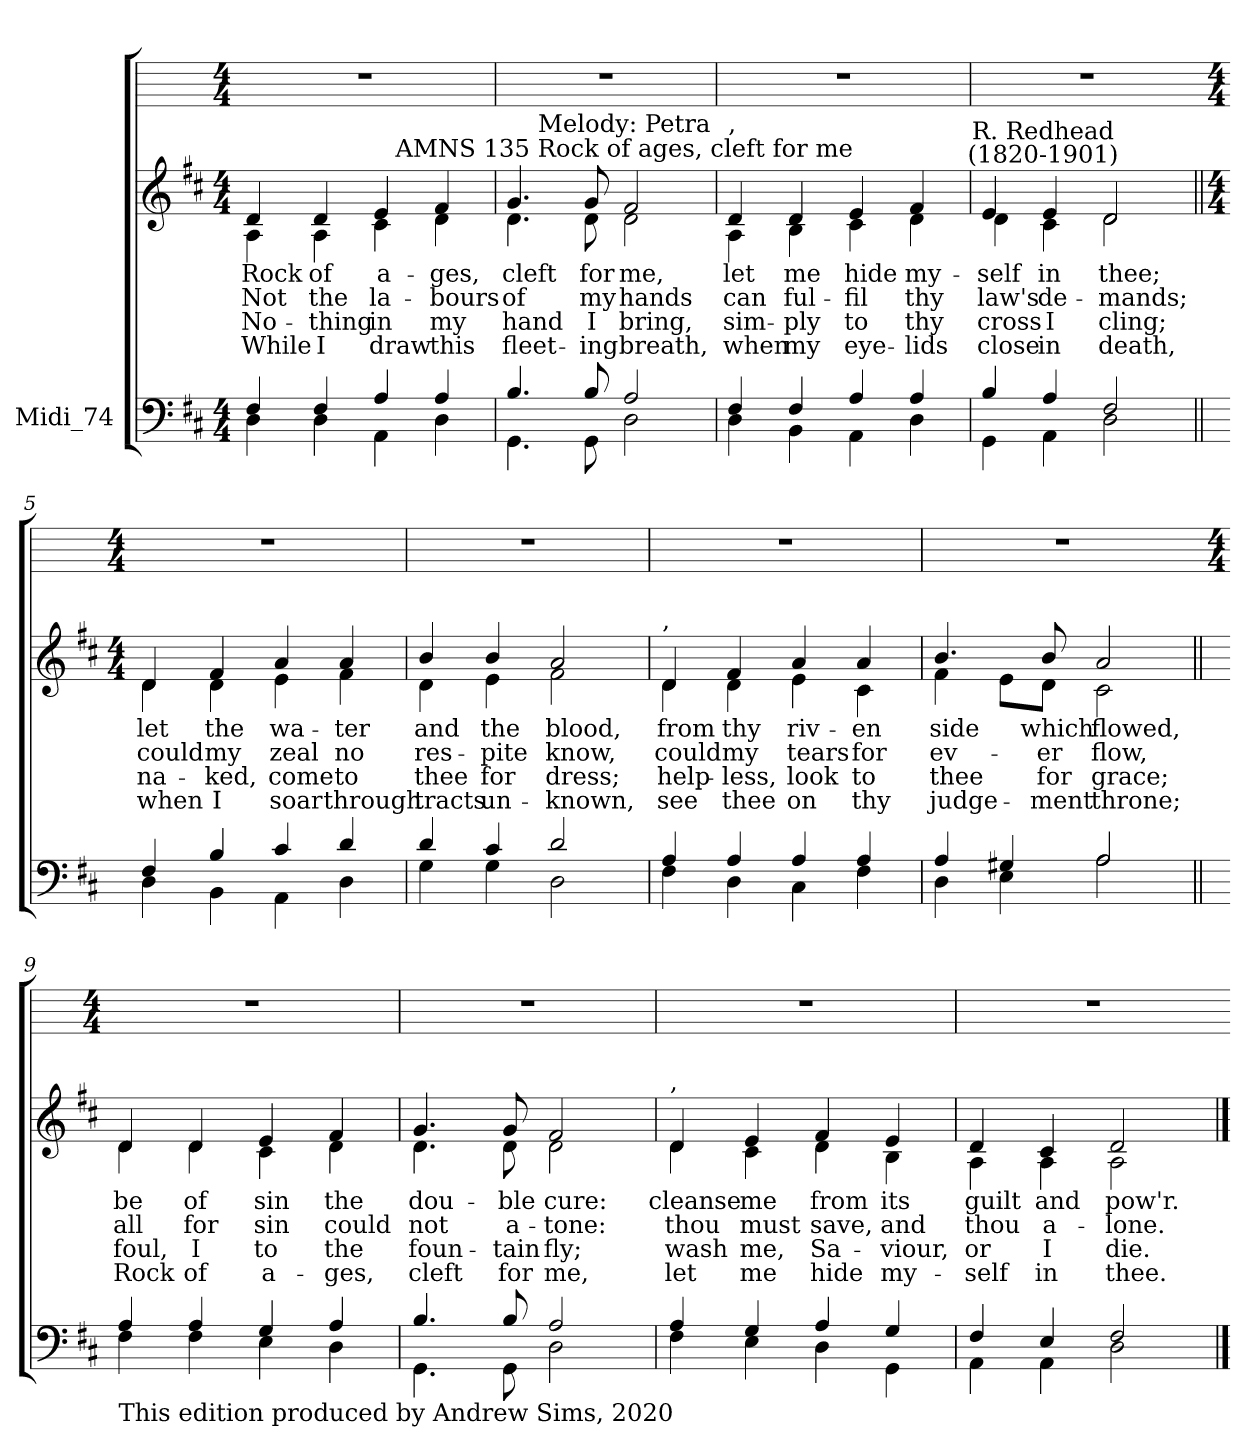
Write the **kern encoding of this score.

**kern	**kern	**text	**text	**text	**text	**kern
*part3	*part2	*part2	*part2	*part2	*part2	*part1
*staff3	*staff2	*staff2	*staff2	*staff2	*staff2	*staff1
*I"Midi_74	*	*	*	*	*	*
*clefF4	*clefG2	*	*	*	*	*
*k[f#c#]	*k[f#c#]	*	*	*	*	*
*D:	*D:	*	*	*	*	*
*M4/4	*M4/4	*	*	*	*	*M4/4
=1	=1	=1	=1	=1	=1	=1
*^	*	*	*	*	*	*
!	!	!LO:TX:a:cj:t=A. M. Toplady\n(1740-1778)	!	!	!	!	!
!	!	!	!LO:LY:b	!LO:LY:b	!LO:LY:b	!LO:LY:b	!
*	*	*^	*	*	*	*	*
4F#/	4D\	4d/	4A\	Rock	Not	No-	-While	1r
!	!	!	!	!LO:LY:b	!LO:LY:b	!LO:LY:b	!LO:LY:b	!
4F#/	4D\	4d/	4A\	of	the	thing	I	.
!	!	!	!	!LO:LY:b	!LO:LY:b	!LO:LY:b	!LO:LY:b	!
4A/	4AA\	4e/	4c#\	a-	-la-	-in	draw	.
!	!	!	!	!LO:LY:b	!LO:LY:b	!LO:LY:b	!LO:LY:b	!
4A/	4D\	4f#/	4d\	ges,	bours	my	this	.
=2	=2	=2	=2	=2	=2	=2	=2	=2
!	!	!	!	!LO:LY:b	!LO:LY:b	!LO:LY:b	!LO:LY:b	!
4.B/	4.GG\	4.g/	4.d\	cleft	of	hand	fleet-	1r
!	!	!	!	!LO:LY:b	!LO:LY:b	!LO:LY:b	!LO:LY:b	!
8B/	8GG\	8g/	8d\	-for	my	I	ing	.
!	!	!LO:TX:a:cj:t=AMNS 135 Rock of ages, cleft for me	!	!	!	!	!	!
!	!	!LO:TX:a:cj:t=Melody&colon; Petra	!	!	!	!	!	!
!	!	!	!	!LO:LY:b	!LO:LY:b	!LO:LY:b	!LO:LY:b	!
2A/	2D\	2f#/	2d\	me,	hands	bring,	breath,	.
=3	=3	=3	=3	=3	=3	=3	=3	=3
!	!	!LO:TX:a:t=,	!	!	!	!	!	!
!	!	!	!	!LO:LY:b	!LO:LY:b	!LO:LY:b	!LO:LY:b	!
4F#/	4D\	4d/	4A\	let	can	sim-	-when	1r
!	!	!	!	!LO:LY:b	!LO:LY:b	!LO:LY:b	!LO:LY:b	!
4F#/	4BB\	4d/	4B\	me	ful-	-ply	my	.
!	!	!	!	!LO:LY:b	!LO:LY:b	!LO:LY:b	!LO:LY:b	!
4A/	4AA\	4e/	4c#\	hide	fil	to	eye-	.
!	!	!	!	!LO:LY:b	!LO:LY:b	!LO:LY:b	!LO:LY:b	!
4A/	4D\	4f#/	4d\	-my-	-thy	thy	lids	.
=4	=4	=4	=4	=4	=4	=4	=4	=4
!	!	!	!	!LO:LY:b	!LO:LY:b	!LO:LY:b	!LO:LY:b	!
4B/	4GG\	4e/	4d\	self	law's	cross	close	1r
!	!	!LO:TX:a:cj:t=R. Redhead\n(1820-1901)	!	!	!	!	!	!
!	!	!	!	!LO:LY:b	!LO:LY:b	!LO:LY:b	!LO:LY:b	!
4A/	4AA\	4e/	4c#\	in	de-	-I	in	.
!	!	!	!	!LO:LY:b	!LO:LY:b	!LO:LY:b	!LO:LY:b	!
2F#/	2D\	2d/	2d\	thee;	mands;	cling;	death,	.
!!LO:LB:g=z
=5||	=5||	=5||	=5||	=5	=5	=5	=5	=5
*	*	*M4/4	*	*	*	*	*	*M4/4
!	!	!	!	!LO:LY:b	!LO:LY:b	!LO:LY:b	!LO:LY:b	!
4F#/	4D\	4d/	4d\	let	could	na-	-when	1r
!	!	!	!	!LO:LY:b	!LO:LY:b	!LO:LY:b	!LO:LY:b	!
4B/	4BB\	4f#/	4d\	the	my	ked,	I	.
!	!	!	!	!LO:LY:b	!LO:LY:b	!LO:LY:b	!LO:LY:b	!
4c#/	4AA\	4a/	4e\	wa-	-zeal	come	soar	.
!	!	!	!	!LO:LY:b	!LO:LY:b	!LO:LY:b	!LO:LY:b	!
4d	4D\	4a/	4f#\	ter	no	to	through	.
=6	=6	=6	=6	=6	=6	=6	=6	=6
!	!	!	!	!LO:LY:b	!LO:LY:b	!LO:LY:b	!LO:LY:b	!
4d	4G\	4b/	4d\	and	res-	-thee	tracts	1r
!	!	!	!	!LO:LY:b	!LO:LY:b	!LO:LY:b	!LO:LY:b	!
4c#/	4G\	4b/	4e\	the	pite	for	un-	.
!	!	!	!	!LO:LY:b	!LO:LY:b	!LO:LY:b	!LO:LY:b	!
2d	2D\	2a/	2f#\	-blood,	know,	dress;	known,	.
=7	=7	=7	=7	=7	=7	=7	=7	=7
!	!	!LO:TX:a:t=,	!	!	!	!	!	!
!	!	!	!	!LO:LY:b	!LO:LY:b	!LO:LY:b	!LO:LY:b	!
4A/	4F#\	4d/	4d\	from	could	help-	-see	1r
!	!	!	!	!LO:LY:b	!LO:LY:b	!LO:LY:b	!LO:LY:b	!
4A/	4D\	4f#/	4d\	thy	my	less,	thee	.
!	!	!	!	!LO:LY:b	!LO:LY:b	!LO:LY:b	!LO:LY:b	!
4A/	4C#\	4a/	4e\	riv-	-tears	look	on	.
!	!	!	!	!LO:LY:b	!LO:LY:b	!LO:LY:b	!LO:LY:b	!
4A/	4F#\	4a/	4c#\	en	for	to	thy	.
=8	=8	=8	=8	=8	=8	=8	=8	=8
!	!	!	!	!LO:LY:b	!LO:LY:b	!LO:LY:b	!LO:LY:b	!
4A/	4D\	4.b/	4f#\	side	ev-	-thee	judge-	1r
4G#X/	4E\	.	8e\L	.	.	.	.	.
!	!	!	!	!LO:LY:b	!LO:LY:b	!LO:LY:b	!LO:LY:b	!
.	.	8b/	8d\J	-which	er	for	ment	.
!	!	!	!	!LO:LY:b	!LO:LY:b	!LO:LY:b	!LO:LY:b	!
2A/	2A\	2a/	2c#\	flowed,	flow,	grace;	throne;	.
!!LO:LB:g=z
=9||	=9||	=9||	=9||	=9	=9	=9	=9	=9
*	*	*	*	*	*	*	*	*M4/4
!LO:TX:b:t=This edition produced by Andrew Sims, 2020	!	!	!	!	!	!	!	!
!	!	!	!	!LO:LY:b	!LO:LY:b	!LO:LY:b	!LO:LY:b	!
4A/	4F#\	4d/	4d\	be	all	foul,	Rock	1r
!	!	!	!	!LO:LY:b	!LO:LY:b	!LO:LY:b	!LO:LY:b	!
4A/	4F#\	4d/	4d\	of	for	I	of	.
!	!	!	!	!LO:LY:b	!LO:LY:b	!LO:LY:b	!LO:LY:b	!
4G/	4E\	4e/	4c#\	sin	sin	to	a-	.
!	!	!	!	!LO:LY:b	!LO:LY:b	!LO:LY:b	!LO:LY:b	!
4A/	4D\	4f#/	4d\	-the	could	the	ges,	.
=10	=10	=10	=10	=10	=10	=10	=10	=10
!	!	!	!	!LO:LY:b	!LO:LY:b	!LO:LY:b	!LO:LY:b	!
4.B/	4.GG\	4.g/	4.d\	dou-	-not	foun-	-cleft	1r
!	!	!	!	!LO:LY:b	!LO:LY:b	!LO:LY:b	!LO:LY:b	!
8B/	8GG\	8g/	8d\	ble	a-	-tain	for	.
!	!	!	!	!LO:LY:b	!LO:LY:b	!LO:LY:b	!LO:LY:b	!
2A/	2D\	2f#/	2d\	cure:	tone:	fly;	me,	.
=11	=11	=11	=11	=11	=11	=11	=11	=11
!	!	!LO:TX:a:t=,	!	!	!	!	!	!
!	!	!	!	!LO:LY:b	!LO:LY:b	!LO:LY:b	!LO:LY:b	!
4A/	4F#\	4d/	4d\	cleanse	thou	wash	let	1r
!	!	!	!	!LO:LY:b	!LO:LY:b	!LO:LY:b	!LO:LY:b	!
4G/	4E\	4e/	4c#\	me	must	me,	me	.
!	!	!	!	!LO:LY:b	!LO:LY:b	!LO:LY:b	!LO:LY:b	!
4A/	4D\	4f#/	4d\	from	save,	Sa-	-hide	.
!	!	!	!	!LO:LY:b	!LO:LY:b	!LO:LY:b	!LO:LY:b	!
4G/	4GG\	4e/	4B\	its	and	viour,	my-	.
=12	=12	=12	=12	=12	=12	=12	=12	=12
!	!	!	!	!LO:LY:b	!LO:LY:b	!LO:LY:b	!LO:LY:b	!
4F#/	4AA\	4d/	4A\	-guilt	thou	or	self	1r
!	!	!	!	!LO:LY:b	!LO:LY:b	!LO:LY:b	!LO:LY:b	!
4E/	4AA\	4c#/	4A\	and	a-	-I	in	.
!	!	!	!	!LO:LY:b	!LO:LY:b	!LO:LY:b	!LO:LY:b	!
2F#/	2D\	2d/	2A\	pow'r.	lone.	die.	thee.	.
*v	*v	*	*	*	*	*	*	*
*	*v	*v	*	*	*	*	*
==	==	=	=	=	=	=
*-	*-	*-	*-	*-	*-	*-
